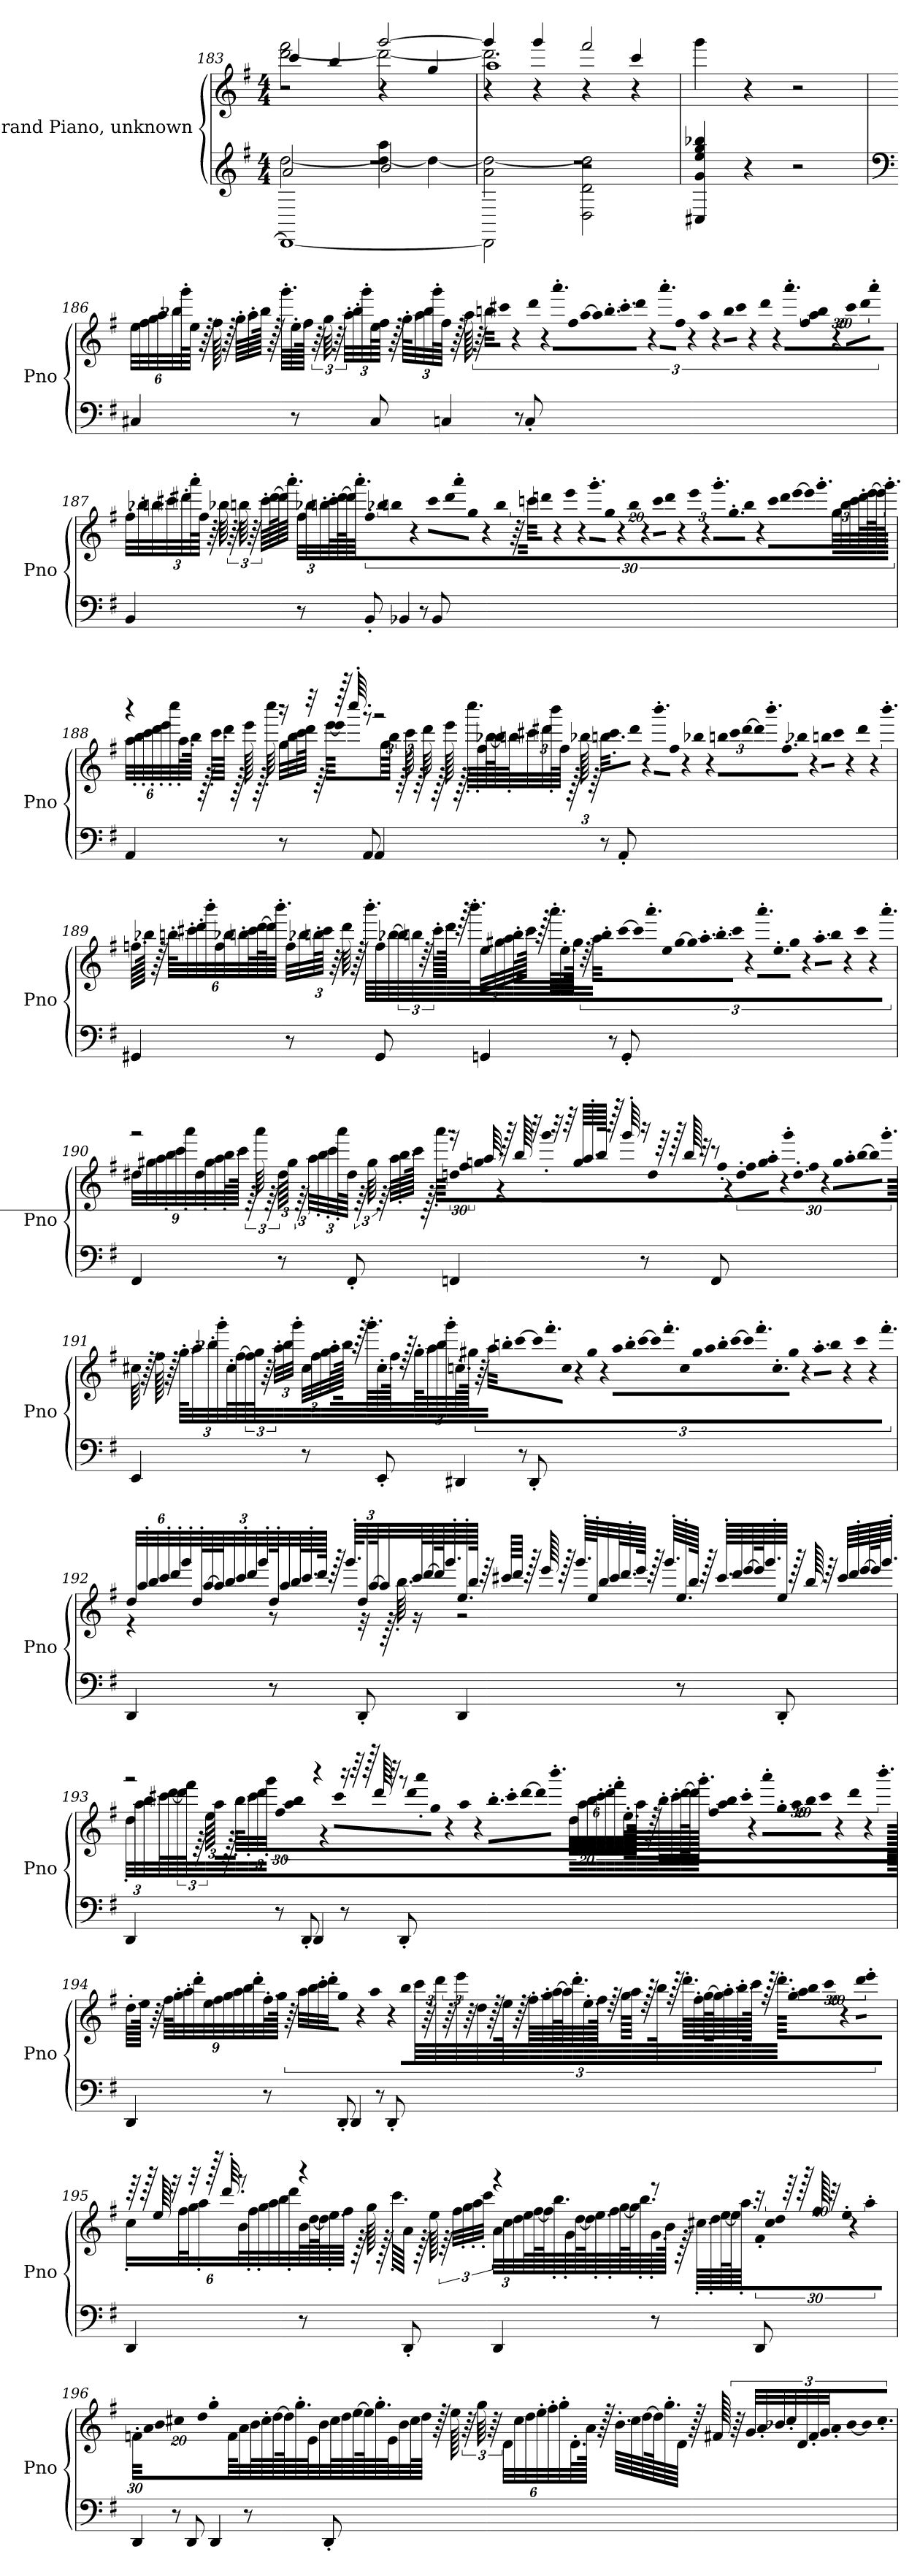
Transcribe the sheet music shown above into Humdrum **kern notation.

**kern	**kern
*part1	*part1
*staff2	*staff1
*I"Grand Piano, unknown	*
*I'Pno	*
!!LO:PB:g=z
*clefG2	*clefG2
*k[f#]	*k[f#]
*M4/4	*M4/4
=183	=183
*^	*^
*	*^	*	*^
*	*	*^	*	*	*
1r	[2dd\	2a/	1DD_	2r	[2ddd\ 2fff#\	4ccc/
.	.	.	.	.	.	4bb/
.	4dd\_ 4aa\	2b/	.	[2ggg/	2ddd\_	4r
.	4dd\_	.	.	.	.	4gg/
*	*	*v	*v	*	*	*
=184	=184	=184	=184	=184	=184
*	*	*	*	*	*^
1r	2a\ 2dd\_	2DD\]	4ggg/]	2.ddd\]	4r	1aa
.	.	.	4r	.	4ggg/	.
.	2D\ 2d\ 2dd\]	2r	2fff#/	.	4r	.
.	.	.	.	4r	4ccc/	.
*v	*v	*v	*	*	*	*
*	*v	*v	*v	*v
=185	=185
4C#X/ 4g/ 4ee/ 4gg/ 4bb-X/	4ggg\
4r	4r
2r	2r
!!LO:LB:g=z
=186	=186
*clefF4	*
*	*Xbrackettup
4C#X/	48ee\LLL
.	48ff#\
.	48gg\
.	48aa'\
.	48bb-X\
.	48ggg'\
.	64ee\JJJk
.	128r
.	128ff#\
.	128r
.	64.gg'\LLLL
.	64.aa'\
.	128bb-\JJJJk
.	128r
.	64.ggg'\LLLL
8r	64.ee'\
.	128ff#\JJJJk
*	*brackettup
.	96r
.	96gg\
.	96r
*	*Xbrackettup
.	48aa'\LLL
.	48bb-'\
.	48ggg'\
8C#/	48ee\
.	96ff#\JJJk
.	128r
.	64.gg'\KLLL
.	48aa\
.	48bb-\
.	48ggg'\
4Cn/	64ff#\JJJk
.	128r
.	128aa\
*	*brackettup
.	96r
.	48bbn\LLL
.	64ccc#X\JJJk
.	128r
.	128ddd\
.	128r
.	64.aaa'\LLLL
.	64ff#\
.	[64aa\
.	128aa\K]
.	64.bb'\
.	64.ccc#'\
.	128ddd\JJJJk
.	128r
.	64.aaa'\LLLL
8r	64ff#\JJJJ
.	128r
.	128aa\
.	64r
.	64bb\LLLL
.	64ccc#\JJJJ
.	128r
.	128ddd\
.	128r
.	64.aaa'\LLLL
!	!LO:N:vis=64
8C'/	960%17ff#\
!	!LO:N:vis=128%9
.	640%17aa\
!	!LO:N:vis=256
.	1920%17bb\JJJJk
!	!LO:N:vis=128
.	1920%17r
!	!LO:N:vis=64
.	960%17ccc#\LLLL
!	!LO:N:vis=128%9
.	640%17ddd\
!	!LO:N:vis=64
.	960%17aaa'\JJJJ
.	960ryy
!!LO:LB:g=z
=187	=187
*	*Xbrackettup
4BB/	48ff#'\LLL
.	48bb-X'\
.	48bbn\
.	48ccc#X'\
.	48ddd#X'\
.	48aaa'\
*	*brackettup
.	96ff#\JJJk
.	96r
.	96bb-X\
.	96r
.	96bbn\
.	96r
.	64ccc#'\LLLL
.	[64ddd#\
.	128ddd#\K]
.	64.aaa'\JJJJ
*	*Xbrackettup
8r	48ff#\LLL
.	48bb-X\
.	48bbn'\
.	64ccc#'\L
.	[64ddd#\
.	128ddd#\K]
.	64.aaa'\
*	*brackettup
!	!LO:N:vis=64
8BB'/	960%17ff#'\
!	!LO:N:vis=128%9
.	640%17bb-X\
!	!LO:N:vis=256
.	1920%17bbn\JJJJk
!	!LO:N:vis=128
.	1920%17r
!	!LO:N:vis=64
.	960%17ccc#\LLLL
!	!LO:N:vis=128%9
.	640%17ddd#\
!	!LO:N:vis=64
.	960%17aaa'\
.	64gg\JJJJ
4BB-X/	.
.	128r
.	128bb\
.	96r
.	48cccn\LLL
.	64dddn\JJJk
.	128r
.	128eee\
.	128r
.	64.ggg'\LLLL
.	64gg\JJJJ
.	128r
.	128bb\
.	64r
.	64ccc\LLLL
.	64ddd\JJJJ
.	128r
.	128eee\
.	128r
.	64.ggg'\LLLL
.	64.gg'\
8r	.
.	128bb\JJJJk
.	64r
.	64ccc\LLLL
.	64ddd\
.	[64eee\
.	128eee\K]
.	64.ggg'\J
*	*Xbrackettup
.	48gg\
8BB-/	.
.	48bb\
.	48ccc\
.	64ddd'\L
.	[64eee\
.	128eee\K]
.	64.ggg'\JJJJ
.	960ryy
!!LO:LB:g=z
=188	=188
*	*^
4AA/	4r	48aa\LLL
.	.	48bb'\
.	.	48ccc'\
.	.	48ddd'\
.	.	48eee'\
.	.	48cccc'\
.	.	64.aa'\L
.	.	128bb\JJJJk
.	.	128r
.	.	64.ccc'\LLLL
.	.	64ddd\JJJJ
.	.	128r
.	.	128eee\
.	.	128r
.	.	64.cccc'\
8r	16r	48gg\LLL
.	.	48bb\
.	.	48ccc\
*	*	*brackettup
.	32r	96ddd\JJJk
.	.	96r
.	.	[96eee\KLLL
.	128r	32eee\]
.	64.cccc'/	.
*	*	*Xbrackettup
8AA/	8r	48gg\
.	.	96bb\JJJk
*	*	*brackettup
.	.	96r
.	.	96ccc\
.	.	96r
.	.	64ddd\
.	.	128r
.	.	128eee\
.	.	128r
.	.	64.cccc'\LLLL
4AA/	2r	64ff#'\
.	.	[64bb-X\
.	.	128bb-\K]
.	.	64.bbn'\J
*	*	*Xbrackettup
.	.	48ccc#X\
.	.	48ddd#X\
.	.	48bbb'\
.	.	64ff#\JJJk
.	.	128r
.	.	128bb-X\
*	*	*brackettup
.	.	96r
.	.	48bbn\LLL
.	.	64.ccc#'\L
.	.	128ddd#\JJJJk
.	.	128r
.	.	64.bbb'\LLLL
8r	.	64ff#\JJJJ
.	.	128r
.	.	128bb-X\
.	.	64r
.	.	64bbn\LLLL
.	.	64ccc#\
.	.	[64ddd#\
.	.	128ddd#\K]
.	.	64.bbb'\
8AA'/	.	64.ff#'\
.	.	128bb-X\JJJJk
.	.	64r
.	.	64bbn\LLLL
.	.	64ccc#\JJJJ
.	.	128r
.	.	128ddd#\
.	.	128r
.	.	64.bbb'\
*	*v	*v
!!LO:LB:g=z
=189	=189
4GG#X/	64.ffn'\LLLL
.	128bb-X\JJJJk
.	128r
.	64.bbn'\KLLL
*	*Xbrackettup
.	48ccc#X'\
.	48ddd'\
.	48bbb'\
.	48ff\
.	48bb-X\
.	48bbn'\
.	64ccc#\L
.	[64ddd\
.	128ddd\K]
.	64.bbb'\JJJJ
8r	48ff'\LLL
.	48bb-X\
.	48bbn'\
*	*brackettup
.	96ccc#\JJJk
.	96r
.	96ddd\
.	128r
.	64.bbb'\LLLL
8GG#/	64ff'\
.	[64bb-X\
.	96bb-\]
.	96bbn\JJJJ
.	96r
.	64.ccc#'\LLLL
.	128ddd\JJJJk
.	128r
.	64.bbb'\
*	*Xbrackettup
4GGn/	48ee\LLL
.	48gg#X\
.	48aa\
.	64.bb'\L
.	128ccc#\JJJJk
.	128r
.	64.aaa'\LLLL
.	64.ee'\
.	128gg#\JJJJk
*	*brackettup
.	96r
.	48aa\LLL
.	64bb'\L
.	[64ccc#\
.	128ccc#\K]
.	64.aaa'\
8r	64ee\
.	[64gg#\
.	128gg#\K]
.	64.aa'\
.	64.bb'\
.	128ccc#\JJJJk
.	128r
.	64.aaa'\LLLL
8GG'/	64.ee'\
.	128gg#\JJJJk
.	128r
.	64.aa'\LLLL
.	64bb\JJJJ
.	128r
.	128ccc#\
.	128r
.	64.aaa'\
!!LO:PB:g=z
=190	=190
*	*^
*	*	*Xbrackettup
4FF#/	2r	48dd#X\LLL
.	.	48gg#X\
.	.	48aa\
.	.	48bb'\
.	.	48ccc\
.	.	48aaa'\
.	.	48dd#\
.	.	48gg#'\
.	.	48aa\
.	.	64.bb'\L
.	.	128ccc\JJJJk
*	*	*brackettup
.	.	96r
.	.	96aaa\
.	.	96r
*	*	*Xbrackettup
8r	.	48dd#\LLL
.	.	96gg#\JJJk
*	*	*brackettup
.	.	96r
.	.	48aa\LLL
*	*	*Xbrackettup
.	.	48bb'\
.	.	48ccc'\
.	.	48aaa'\
*	*	*brackettup
8FF#'/	.	96dd#\JJJk
.	.	96r
.	.	96gg#\
.	.	64r
.	.	64aa\LLLL
.	.	64.bb'\
.	.	128ccc\JJJJk
.	.	128r
.	.	64.aaa'\LLLL
!	!	!LO:N:vis=64
4FFn/	16r	960%17ddn\
!	!	!LO:N:vis=64
.	.	960%17ff#\J
!	!	!LO:N:vis=32
.	.	640%23ggn\JJJ
.	64aa/	.
!	!	!LO:N:vis=32
.	.	640%23r
.	128r	.
.	128bb/	.
.	32r	.
!	!	!LO:N:vis=64
.	.	960%17ggg'\LLLL
!	!	!LO:N:vis=64
.	32r	960%17dd\J
!	!	!LO:N:vis=32
.	.	640%23ff#'\JJJ
.	64r	.
.	64gg/LLLL	.
!	!	!LO:N:vis=16
.	.	1920%137r
.	64.aa'/	.
.	128bb/JJJJk	.
.	128r	.
.	64.ggg'/	.
!	!	!LO:N:vis=64
8r	16r	960%17dd'\LLLL
!	!	!LO:N:vis=128%9
.	.	640%17ff#\
!	!	!LO:N:vis=64
.	.	960%17gg\
!	!	!LO:N:vis=128%9
.	.	640%17aa'\JJJJ
.	64r	.
.	128r	.
.	128bb/	.
!	!	!LO:N:vis=64
.	.	960%17r
.	32r	.
!	!	!LO:N:vis=64
.	.	960%17ggg'\LLLL
.	.	64.dd'\
8FF/	8r	.
.	.	128ff#\JJJJk
.	.	64r
.	.	64gg\LLLL
.	.	64aa'\
.	.	[64bb\
.	.	128bb\K]
.	.	64.ggg'\JJJJ
.	.	960ryy
*	*v	*v
!!LO:LB:g=z
=191	=191
4EE/	64cc#X\
.	128r
.	128ff#\
.	128r
.	64.gg'\KLLL
*	*Xbrackettup
.	48aa'\
.	48bb-X'\
.	48ggg'\
.	64cc#'\L
.	[64ff#\
*	*brackettup
.	96ff#\]
.	96gg\JJJJ
.	96r
*	*Xbrackettup
.	48aa'\LLL
.	48bb-\
.	48ggg'\JJJ
8r	48cc#\LLL
.	48ff#\
.	48gg\
.	64.aa'\L
.	128bb-\JJJJk
.	128r
.	64.ggg'\LLLL
8EE'/	64.cc#'\
.	128ff#\JJJJk
.	128r
.	64.gg'\KLLL
.	48aa\
.	48bb-\
.	48ggg'\
4DD#X/	64.ccn'\L
.	128gg#X\JJJJk
*	*brackettup
.	96r
.	48aa\LLL
.	64bbn'\L
.	[64ccc\
.	128ccc\K]
.	64.fff#'\
.	64cc\JJJJ
.	128r
.	128gg#\
.	64r
.	64aa\LLLL
.	64bb'\
.	[64ccc\
.	128ccc\K]
.	64.fff#'\
8r	64cc\J
.	32gg#\
.	64aa\L
.	64bb'\
.	[64ccc\
.	128ccc\K]
.	64.fff#'\
8DD#'/	64.cc'\
.	128gg#\JJJJk
.	128r
.	64.aa'\LLLL
.	64bb\JJJJ
.	128r
.	128ccc\
.	128r
.	64.fff#'\
!!LO:LB:g=z
=192	=192
*	*Xbrackettup
*	*^
4DD/	48dd/LLL	4r
.	48aa'/	.
.	48bb/	.
.	48ccc'/	.
.	48ddd'/	.
.	48ggg'/	.
.	64dd'/L	.
.	[64aa/	.
.	96aa/J]	.
.	48bb/	.
.	48ccc'/	.
.	48ddd/	.
.	48ggg'/	.
8r	64dd'/K	8r
.	32aa/	.
.	64bb/L	.
.	64.ccc'/	.
.	128ddd/JJJJk	.
.	128r	.
.	64.ggg'/KLLL	.
8DD'/	48dd/	32r
.	[96aa/K	.
.	32aa/]	128r
.	.	64.bb'\
.	64ccc/L	16r
.	[64ddd/	.
.	128ddd/K]	.
.	64.ggg'/	.
4DD/	64.ee'/	2r
.	128bb/JJJJk	.
.	64r	.
.	64ccc#X/LLLL	.
.	64ddd/JJJJ	.
.	128r	.
.	128eee/	.
.	128r	.
.	64.ggg'/LLLL	.
.	64ee'/J	.
.	32bb/	.
.	64ccc#/L	.
.	64.ddd'/	.
.	128eee/JJJJk	.
.	128r	.
.	64.ggg'/LLLL	.
8r	64.ee'/	.
.	128bb/JJJJk	.
.	128r	.
.	64.ccc#'/LLLL	.
.	64ddd/	.
.	[64eee/	.
.	128eee/K]	.
.	64.ggg'/	.
8DD'/	64ee/JJJJ	.
.	128r	.
.	128bb/	.
.	64r	.
.	64ccc#/LLLL	.
.	64ddd'/	.
.	[64eee/	.
.	128eee/K]	.
.	64.ggg'/JJJJ	.
!!LO:LB:g=z	!!
=193	=193	=193
4DD/	2r	48dd'\LLL
.	.	48aa\
.	.	48bb\
.	.	64ccc#X\L
.	.	[64ddd\
*	*	*brackettup
.	.	96ddd\]
.	.	96fff#\JJJJ
.	.	96r
*	*	*Xbrackettup
.	.	48ee\LLL
.	.	96aa\JJJk
.	.	128r
.	.	64.bb'\KLLL
.	.	48ccc#'\
.	.	48ddd\
.	.	48ggg'\
*	*	*brackettup
!	!	!LO:N:vis=64
8r	.	960%17ff#\L
!	!	!LO:N:vis=128%9
.	.	640%17aa\
!	!	!LO:N:vis=256
.	.	1920%17bb\JJJJk
!	!	!LO:N:vis=128
.	.	1920%17r
!	!	!LO:N:vis=64
.	.	960%17ccc#\LLLL
!	!	!LO:N:vis=128%9
.	.	640%17ddd\
!	!	!LO:N:vis=64
.	.	960%17aaa'\
.	.	64gg\JJJJ
8DD'/	.	.
.	.	128r
.	.	128aa\
.	.	128r
.	.	64.bb'\LLLL
.	.	64ccc#'\
.	.	[64ddd\
.	.	128ddd\K]
.	.	64.bbb'\JJJJ
*	*	*Xbrackettup
.	.	48dd\LLL
4DD/	4r	.
.	.	48aa\
.	.	48bb\
.	.	48ccc#'\
.	.	48ddd'\
.	.	48fff#'\
.	.	64.ee'\L
.	.	128aa\JJJJk
.	.	128r
.	.	64.bb'\LLLL
.	.	64ccc#'\
.	.	[64ddd\
.	.	128ddd\K]
.	.	64.ggg'\
*	*	*brackettup
!	!	!LO:N:vis=64
.	.	960%17ff#\
8r	16r	.
!	!	!LO:N:vis=128%9
.	.	640%17aa\
!	!	!LO:N:vis=64
.	.	960%17bb\
!	!	!LO:N:vis=128%9
.	.	640%17ccc#'\JJJJ
.	64r	.
.	128r	.
.	128ddd/	.
!	!	!LO:N:vis=64
.	.	960%17r
.	32r	.
!	!	!LO:N:vis=64
.	.	960%17aaa'\LLLL
.	.	64gg'\J
8DD'/	8r	.
.	.	32aa\
.	.	64bb\L
.	.	64ccc#\JJJJ
.	.	128r
.	.	128ddd\
.	.	128r
.	.	64.bbb'\
.	.	480ryy
*	*v	*v
!!LO:LB:g=z
=194	=194
4DD/	64.dd'\LLLL
.	128ee\JJJJk
.	64r
.	64ff#\KLLL
*	*Xbrackettup
.	48gg'\
.	48aa'\
.	48ddd'\
.	48ee\
.	48ff#\
.	48gg\
.	48aa\
.	48bb\
.	48ddd'\
8r	64.ff#'\L
.	128gg\JJJJk
*	*brackettup
.	96r
.	48aa\LLL
*	*Xbrackettup
.	48bb\
.	48ccc'\
.	48ddd'\
8DD'/	64gg\JJJk
.	128r
.	128aa\
.	64r
.	64bb\LLLL
*	*brackettup
.	96ccc\JJJJ
.	96r
.	96ddd\
.	96r
.	96eee\
.	96r
4DD/	64dd\
.	128r
.	128ee\
.	128r
.	64.ff#'\LLLL
.	64gg'\
.	[64aa\
.	128aa\K]
.	64.ddd'\
.	64.ee'\
.	128ff#\JJJJk
.	64r
.	64gg\LLLL
.	64aa\JJJJ
.	128r
.	128bb\
.	128r
.	64.ddd'\LLLL
8r	64ff#'\
.	[64gg\
.	128gg\K]
.	64.aa'\
.	64.bb'\
.	128ccc\JJJJk
.	128r
.	64.ddd'\LLLL
!	!LO:N:vis=64
8DD'/	960%17gg'\
!	!LO:N:vis=128%9
.	640%17aa\
!	!LO:N:vis=64
.	960%17bb\
!	!LO:N:vis=256
.	1920%17ccc\JJJJk
!	!LO:N:vis=128
.	1920%17r
!	!LO:N:vis=128%9
.	640%17ddd\LLLL
!	!LO:N:vis=64
.	960%17eee'\JJJJ
.	960ryy
!!LO:PB:g=z
=195	=195
*	*^
*	*	*Xbrackettup
4DD/	64r	24cc'\LL
.	128r	.
.	128ee/	.
.	32r	.
.	.	48ff#\L
.	32r	48gg\J
.	.	24aa'\
.	128r	.
.	64.ddd'/	.
.	8r	48b\L
.	.	48ff#'\
.	.	48gg'\
.	.	48aa\
.	.	48bb\
.	.	48ddd'\
8r	4r	64b\L
.	.	[64dd\
.	.	128dd\K]
.	.	64.ee'\
.	.	64ff#\JJJJ
.	.	128r
.	.	128gg\
.	.	128r
.	.	64.ccc'\LLLL
8DD'/	.	64a\JJJJ
.	.	128r
.	.	128ee\
*	*	*brackettup
.	.	96r
.	.	48ff#\LLL
*	*	*Xbrackettup
.	.	48gg'\
.	.	48aa'\
.	.	48ccc'\JJJ
4DD/	4r	48a\LLL
.	.	48cc\
.	.	48dd\
.	.	64ee\L
.	.	[64ff#\
.	.	128ff#\K]
.	.	64.bb'\
.	.	64g'\
.	.	[64dd\
.	.	128dd\K]
.	.	64.ee'\
.	.	64ff#'\
.	.	[64gg\
.	.	128gg\K]
.	.	64.bb'\
8r	8r	64.g'\
.	.	128b\JJJJk
.	.	128r
.	.	64.cc#X'\LLLL
.	.	64dd'\
.	.	[64ee\
.	.	128ee\K]
.	.	64.aa'\
*	*	*brackettup
!	!	!LO:N:vis=64
8DD/	16r	960%17f#'\
!	!	!LO:N:vis=128%9
.	.	640%17cc#\
!	!	!LO:N:vis=64
.	.	960%17dd\
!	!	!LO:N:vis=128%9
.	.	640%17ee'\JJJJ
.	64r	.
.	128r	.
.	128ff#/	.
!	!	!LO:N:vis=64
.	.	960%17r
.	32r	.
!	!	!LO:N:vis=64
.	.	960%17aa'\
.	.	960ryy
*	*v	*v
!!LO:LB:g=z
=196	=196
*	*Xbrackettup
*	*^
!	!LO:N:vis=64	!
*	*v	*v
4DD/	960%17fn'\LLLL
!	!LO:N:vis=128%9
.	640%17a\
!	!LO:N:vis=64
.	960%17b\
!	!LO:N:vis=64
.	960%17cc#X\
!	!LO:N:vis=128%9
.	640%17dd\
!	!LO:N:vis=64
.	960%17gg'\
.	64f\J
.	32a\
.	64b\L
.	64cc#'\
.	[64dd\
.	128dd\K]
.	64.gg'\
.	64e\J
8r	.
.	32b\
.	64cc#\L
.	64dd\
.	[64ee\
.	128ee\K]
.	64.gg'\
.	64e\J
8DD/	.
.	32b\
.	64cc#\L
.	64dd\JJJJ
.	128r
.	128ee\
*	*brackettup
.	96r
.	96gg\
.	96r
*	*Xbrackettup
.	48d\LLL
4DD/	.
.	48cc#\
.	48dd\
.	48ee'\
.	48ff#'\
.	48gg'\
.	64.d'\L
.	128a\JJJJk
.	128r
.	64.b'\LLLL
.	64cc#\
.	[64dd\
.	128dd\K]
.	64.gg'\
.	64d\JJJJ
8r	.
.	128r
.	128f#X/
*	*brackettup
.	96r
.	48g/LLL
*	*Xbrackettup
.	48a'/
.	48b-X/
.	48cc#'/
.	48d/
8DD'/	.
.	48f#'/
.	48g/
.	64a'/L
.	[64b-/
.	128b-/K]
.	64.cc#'/JJJJ
.	960ryy
=	=
*-	*-
